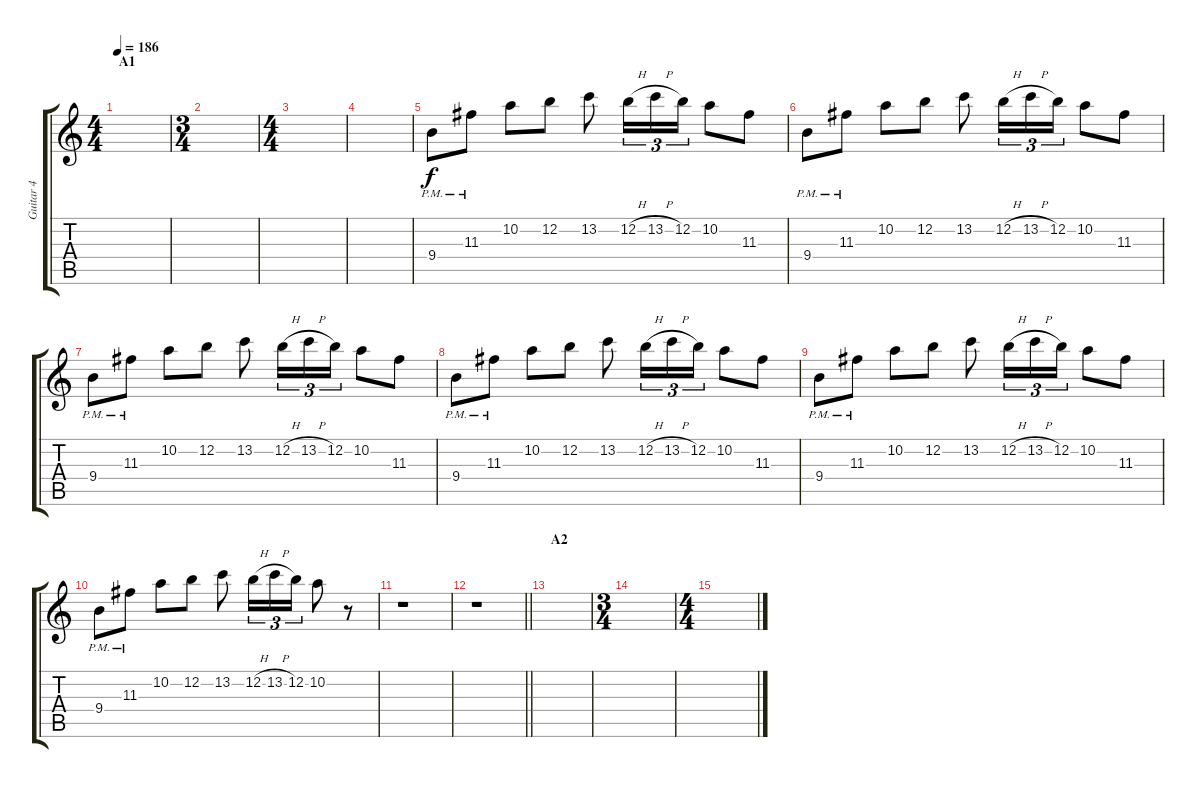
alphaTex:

\track ("Guitar 4" "Guitar 4") {instrument distortionguitar}
\staff {score tabs}
\tuning (E4 B3 G3 D3 A2 E2) {hide}
\ts (4 4)
\section ("" "A1")
\tempo 186
\clef g2
\ks c
|
\ts (3 4)
|
\ts (4 4)
|
|
9.4{pm}.8 11.3{pm}.8 10.2.8 12.2.8 13.2.8 12.2{h}.16{tu (3 2)} 13.2{h}.16{tu (3 2)} 12.2.16{tu (3 2)} 10.2.8 11.3.8 |
9.4{pm}.8 11.3{pm}.8 10.2.8 12.2.8 13.2.8 12.2{h}.16{tu (3 2)} 13.2{h}.16{tu (3 2)} 12.2.16{tu (3 2)} 10.2.8 11.3.8 |
9.4{pm}.8 11.3{pm}.8 10.2.8 12.2.8 13.2.8 12.2{h}.16{tu (3 2)} 13.2{h}.16{tu (3 2)} 12.2.16{tu (3 2)} 10.2.8 11.3.8 |
9.4{pm}.8 11.3{pm}.8 10.2.8 12.2.8 13.2.8 12.2{h}.16{tu (3 2)} 13.2{h}.16{tu (3 2)} 12.2.16{tu (3 2)} 10.2.8 11.3.8 |
9.4{pm}.8 11.3{pm}.8 10.2.8 12.2.8 13.2.8 12.2{h}.16{tu (3 2)} 13.2{h}.16{tu (3 2)} 12.2.16{tu (3 2)} 10.2.8 11.3.8 |
9.4{pm}.8 11.3{pm}.8 10.2.8 12.2.8 13.2.8 12.2{h}.16{tu (3 2)} 13.2{h}.16{tu (3 2)} 12.2.16{tu (3 2)} 10.2.8 r.8 |
r.1 |
\barLineRight lightlight
r.1 |
\section ("" "A2")
|
\ts (3 4)
|
\ts (4 4)
